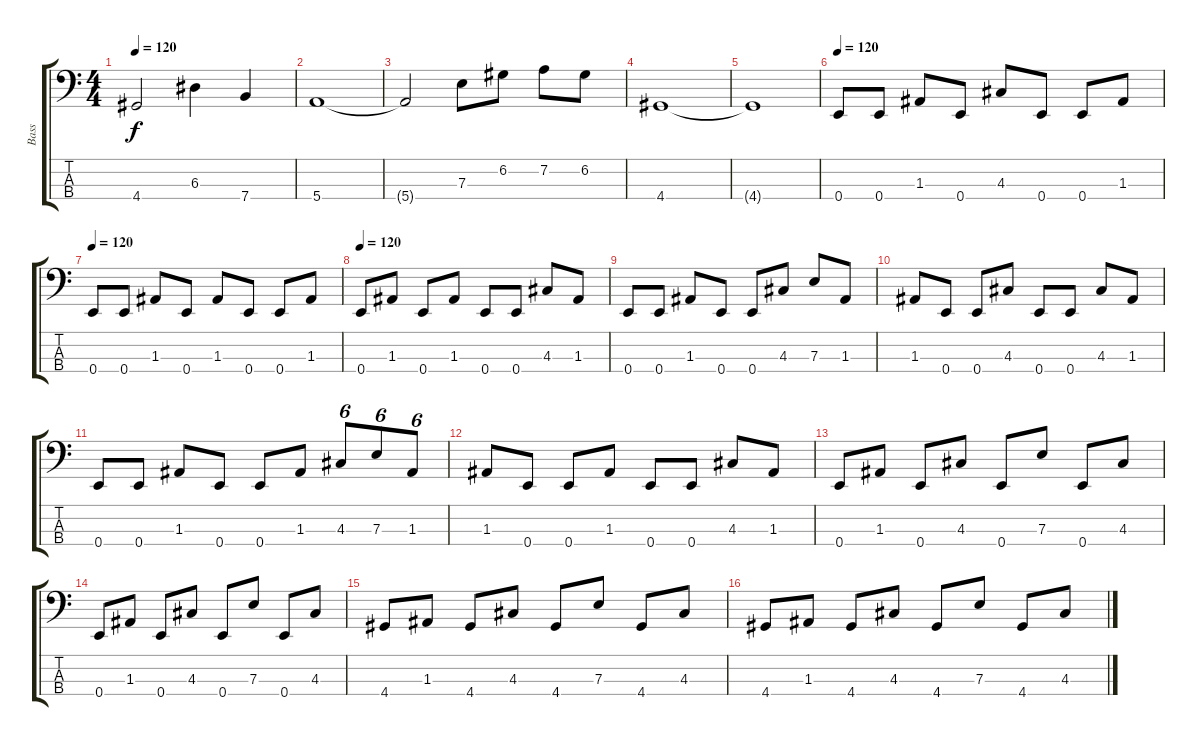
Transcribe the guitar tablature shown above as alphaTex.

\track ("Bass" "Bass") {instrument fretlessbass}
\staff {score tabs}
\tuning (G2 D2 A1 E1) {hide}
\ts (4 4)
\tempo 120
\clef f4
\ks c
4.4{t}.2{dy f} 6.3.4 7.4.4 |
5.4.1 |
5.4{t}.2 7.3.8 6.2.8 7.2.8 6.2.8 |
4.4.1 |
4.4{t}.1 |
\tempo 120
0.4.8 0.4.8 1.3.8 0.4.8 4.3.8 0.4.8 0.4.8 1.3.8 |
\tempo 120
0.4.8 0.4.8 1.3.8 0.4.8 1.3.8 0.4.8 0.4.8 1.3.8 |
\tempo 120
0.4.8 1.3.8 0.4.8 1.3.8 0.4.8 0.4.8 4.3.8 1.3.8 |
0.4.8 0.4.8 1.3.8 0.4.8 0.4.8 4.3.8 7.3.8 1.3.8 |
1.3.8 0.4.8 0.4.8 4.3.8 0.4.8 0.4.8 4.3.8 1.3.8 |
0.4.8 0.4.8 1.3.8 0.4.8 0.4.8 1.3.8 4.3.8{tu (6 4)} 7.3.8{tu (6 4)} 1.3.8{tu (6 4)} |
1.3.8 0.4.8 0.4.8 1.3.8 0.4.8 0.4.8 4.3.8 1.3.8 |
0.4.8 1.3.8 0.4.8 4.3.8 0.4.8 7.3.8 0.4.8 4.3.8 |
0.4.8 1.3.8 0.4.8 4.3.8 0.4.8 7.3.8 0.4.8 4.3.8 |
4.4.8 1.3.8 4.4.8 4.3.8 4.4.8 7.3.8 4.4.8 4.3.8 |
4.4.8 1.3.8 4.4.8 4.3.8 4.4.8 7.3.8 4.4.8 4.3.8
